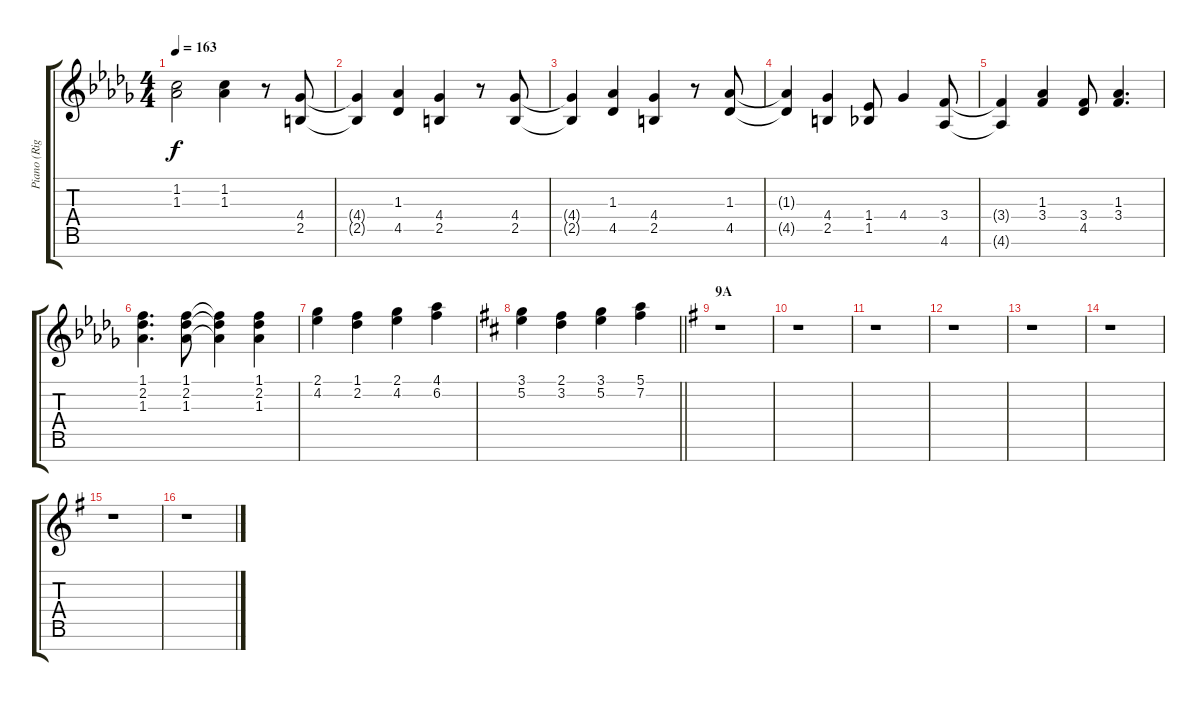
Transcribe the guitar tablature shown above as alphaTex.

\track ("Piano (Right Hand)" "Piano (Rig") {instrument acousticgrandpiano}
\staff {score tabs}
\tuning (E5 B4 G4 D4 A3 E3 B2) {hide}
\ts (4 4)
\tempo 163
\clef g2
\ks db
(1.2{t} 1.3{t}).2{dy f} (1.2 1.3).4 r.8 (4.4 2.5).8 |
(4.4{t} 2.5{t}).4 (1.3 4.5).4 (4.4 2.5).4 r.8 (4.4 2.5).8 |
(4.4{t} 2.5{t}).4 (1.3 4.5).4 (4.4 2.5).4 r.8 (1.3 4.5).8 |
(1.3{t} 4.5{t}).4 (4.4 2.5).4 (1.4 1.5).8 4.4.4 (3.4 4.6).8 |
(3.4{t} 4.6{t}).4 (1.3 3.4).4 (3.4 4.5).8 (1.3 3.4).4{d} |
(1.1 2.2 1.3).4{d} (1.1 2.2 1.3).8 (1.1{t} 2.2{t} 1.3{t}).4 (1.1 2.2 1.3).4 |
(2.1 4.2).4 (1.1 2.2).4 (2.1 4.2).4 (4.1 6.2).4 |
\barLineRight lightlight
\ks d
(3.1 5.2).4 (2.1 3.2).4 (3.1 5.2).4 (5.1 7.2).4 |
\section ("" "9A")
\ks g
r.1 |
r.1 |
r.1 |
r.1 |
r.1 |
r.1 |
r.1 |
r.1
